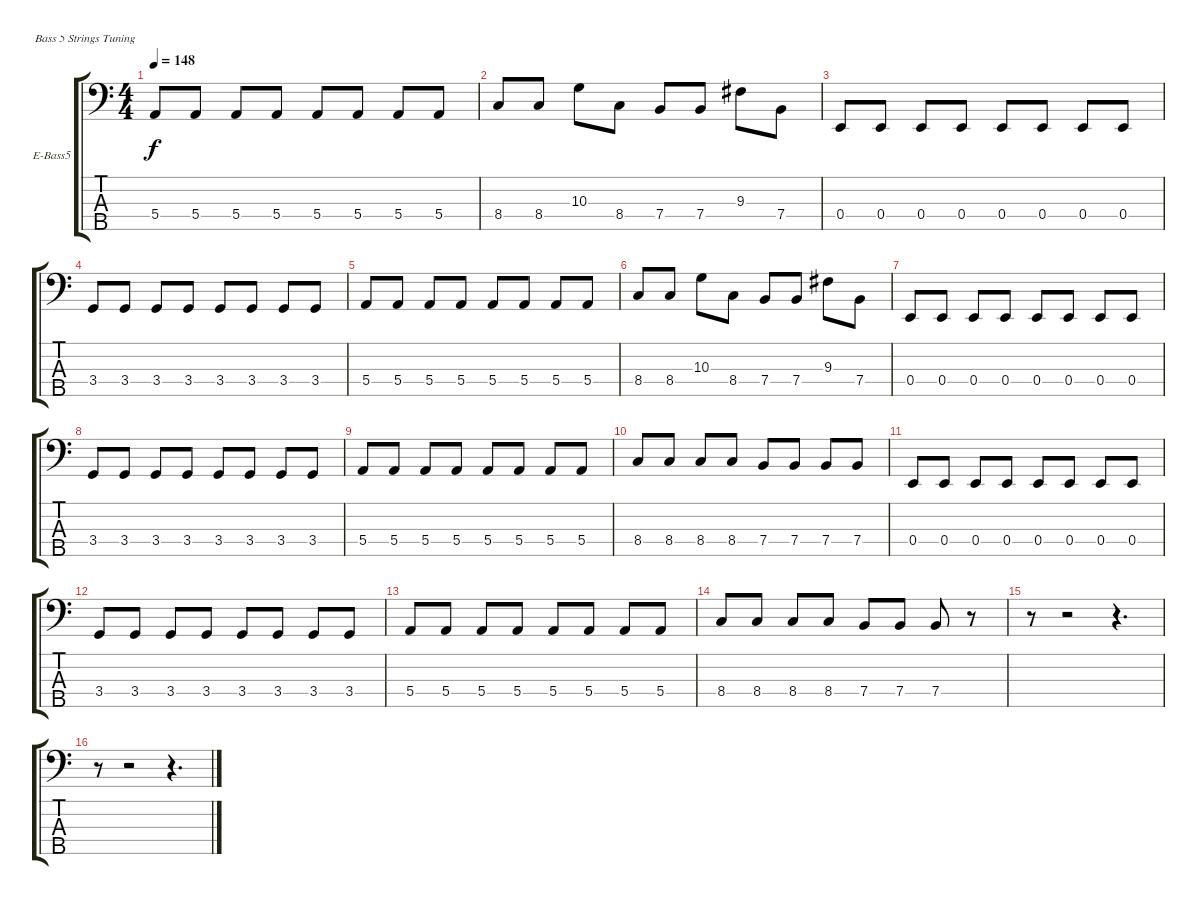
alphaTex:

\defaultSystemsLayout 4
\bracketExtendMode groupsimilarinstruments
\firstSystemTrackNameOrientation horizontal
\otherSystemsTrackNameOrientation horizontal
\track ("Electric Bass" "E-Bass5") {instrument electricbassfinger}
\staff {score tabs}
\tuning (G2 D2 A1 E1 B0)
\ts (4 4)
\tempo 148
\clef f4
\scale
0.333333
\ks c
5.4.8{dy f} 5.4.8 5.4.8 5.4.8 5.4.8 5.4.8 5.4.8 5.4.8 |
\scale
0.333333 8.4.8 8.4.8 10.3.8 8.4.8 7.4.8 7.4.8 9.3.8 7.4.8 |
\scale
0.333333 0.4.8 0.4.8 0.4.8 0.4.8 0.4.8 0.4.8 0.4.8 0.4.8 |
\scale
0.333333 3.4.8 3.4.8 3.4.8 3.4.8 3.4.8 3.4.8 3.4.8 3.4.8 |
\scale
0.333333 5.4.8 5.4.8 5.4.8 5.4.8 5.4.8 5.4.8 5.4.8 5.4.8 |
\scale
0.333333 8.4.8 8.4.8 10.3.8 8.4.8 7.4.8 7.4.8 9.3.8 7.4.8 |
\scale
0.333333 0.4.8 0.4.8 0.4.8 0.4.8 0.4.8 0.4.8 0.4.8 0.4.8 |
\scale
0.333333 3.4.8 3.4.8 3.4.8 3.4.8 3.4.8 3.4.8 3.4.8 3.4.8 |
\scale
0.333333 5.4.8 5.4.8 5.4.8 5.4.8 5.4.8 5.4.8 5.4.8 5.4.8 |
\scale
0.333333 8.4.8 8.4.8 8.4.8 8.4.8 7.4.8 7.4.8 7.4.8 7.4.8 |
\scale
0.333333 0.4.8 0.4.8 0.4.8 0.4.8 0.4.8 0.4.8 0.4.8 0.4.8 |
\scale
0.333333 3.4.8 3.4.8 3.4.8 3.4.8 3.4.8 3.4.8 3.4.8 3.4.8 |
\scale
0.333333 5.4.8 5.4.8 5.4.8 5.4.8 5.4.8 5.4.8 5.4.8 5.4.8 |
\scale
0.333333 8.4.8 8.4.8 8.4.8 8.4.8 7.4.8 7.4.8 7.4.8 r.8 |
\scale
0.333333 r.8 r.2 r.4{d} |
\scale
0.333333 r.8 r.2 r.4{d}
